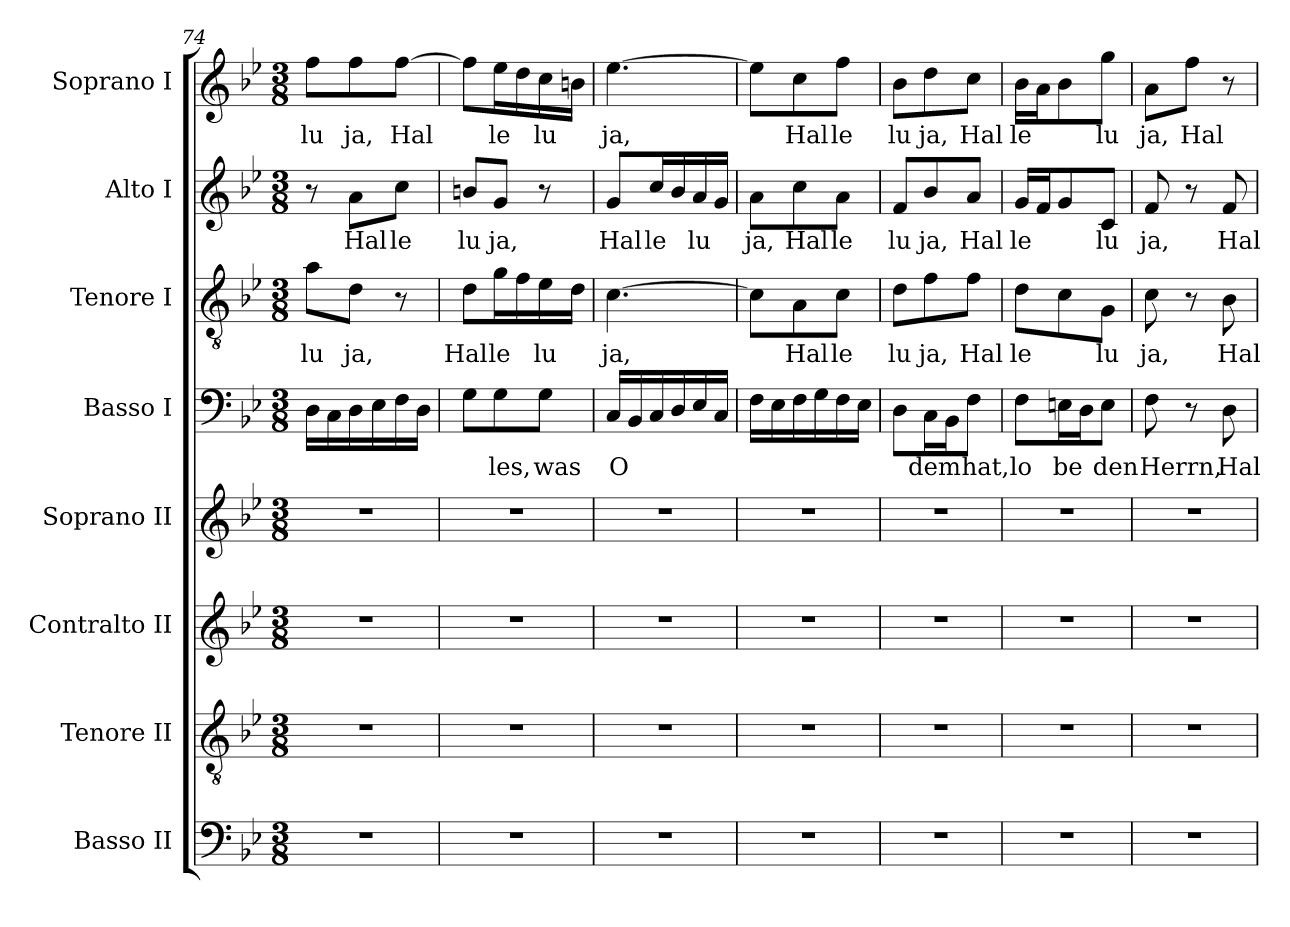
**kern	**kern	**kern	**kern	**kern	**text	**kern	**text	**kern	**text	**kern	**text
*part8	*part7	*part6	*part5	*part4	*part4	*part3	*part3	*part2	*part2	*part1	*part1
*staff8	*staff7	*staff6	*staff5	*staff4	*staff4	*staff3	*staff3	*staff2	*staff2	*staff1	*staff1
*I"Basso II	*I"Tenore II	*I"Contralto II	*I"Soprano II	*I"Basso I	*	*I"Tenore I	*	*I"Alto I	*	*I"Soprano I	*
*I'B II	*I'T II	*	*I'S II	*I'B I	*	*I'T I	*	*I'A I.	*	*I'S I	*
*clefF4	*clefGv2	*clefG2	*clefG2	*clefF4	*	*clefGv2	*	*clefG2	*	*clefG2	*
*k[b-e-]	*k[b-e-]	*k[b-e-]	*k[b-e-]	*k[b-e-]	*	*k[b-e-]	*	*k[b-e-]	*	*k[b-e-]	*
*M3/8	*M3/8	*M3/8	*M3/8	*M3/8	*	*M3/8	*	*M3/8	*	*M3/8	*
=74	=74	=74	=74	=74	=74	=74	=74	=74	=74	=74	=74
!	!	!	!	!	!	!	!LO:LY:b	!	!	!	!LO:LY:b
4.r	4.r	4.r	4.r	16D\LL	.	8a\L	lu	8r	.	8ff\L	lu
.	.	.	.	16C\	.	.	.	.	.	.	.
!	!	!	!	!	!	!	!LO:LY:b	!	!LO:LY:b	!	!LO:LY:b
.	.	.	.	16D\	.	8d\J	ja,	8a\L	Hal	8ff\	ja,
.	.	.	.	16E-\	.	.	.	.	.	.	.
!	!	!	!	!	!	!	!	!	!LO:LY:b	!	!LO:LY:b
.	.	.	.	16F\	.	8r	.	8cc\J	le	[8ff\J	Hal
.	.	.	.	16D\JJ	.	.	.	.	.	.	.
=75	=75	=75	=75	=75	=75	=75	=75	=75	=75	=75	=75
!	!	!	!	!	!	!	!LO:LY:b	!	!LO:LY:b	!	!
4.r	4.r	4.r	4.r	8G\L	.	8d\L	Hal	8bn/L	lu	8ff\L]	.
!	!	!	!	!	!LO:LY:b	!	!LO:LY:b	!	!LO:LY:b	!	!LO:LY:b
.	.	.	.	8G\	les,	16g\L	le	8g/J	ja,	16ee-\L	le
.	.	.	.	.	.	16f\	.	.	.	16dd\	.
!	!	!	!	!	!LO:LY:b	!	!LO:LY:b	!	!	!	!LO:LY:b
.	.	.	.	8G\J	was	16e-\	lu	8r	.	16cc\	lu
.	.	.	.	.	.	16d\JJ	.	.	.	16bn\JJ	.
=76	=76	=76	=76	=76	=76	=76	=76	=76	=76	=76	=76
!	!	!	!	!	!LO:LY:b	!	!LO:LY:b	!	!LO:LY:b	!	!LO:LY:b
4.r	4.r	4.r	4.r	16C/LL	O	[4.c\	ja,	8g/L	Hal	[4.ee-\	ja,
.	.	.	.	16BB-/	.	.	.	.	.	.	.
!	!	!	!	!	!	!	!	!	!LO:LY:b	!	!
.	.	.	.	16C/	.	.	.	16cc/L	le	.	.
.	.	.	.	16D/	.	.	.	16b-/	.	.	.
!	!	!	!	!	!	!	!	!	!LO:LY:b	!	!
.	.	.	.	16E-/	.	.	.	16a/	lu	.	.
.	.	.	.	16C/JJ	.	.	.	16g/JJ	.	.	.
=77	=77	=77	=77	=77	=77	=77	=77	=77	=77	=77	=77
!	!	!	!	!	!	!	!	!	!LO:LY:b	!	!
4.r	4.r	4.r	4.r	16F\LL	.	8c\L]	.	8a\L	ja,	8ee-\L]	.
.	.	.	.	16E-\	.	.	.	.	.	.	.
!	!	!	!	!	!	!	!LO:LY:b	!	!LO:LY:b	!	!LO:LY:b
.	.	.	.	16F\	.	8A\	Hal	8cc\	Hal	8cc\	Hal
.	.	.	.	16G\	.	.	.	.	.	.	.
!	!	!	!	!	!	!	!LO:LY:b	!	!LO:LY:b	!	!LO:LY:b
.	.	.	.	16F\	.	8c\J	le	8a\J	le	8ff\J	le
.	.	.	.	16E-\JJ	.	.	.	.	.	.	.
!!LO:PB:g=z
=78	=78	=78	=78	=78	=78	=78	=78	=78	=78	=78	=78
!	!	!	!	!	!	!	!LO:LY:b	!	!LO:LY:b	!	!LO:LY:b
4.r	4.r	4.r	4.r	8D\L	.	8d\L	lu	8f/L	lu	8b-\L	lu
!	!	!	!	!	!LO:LY:b	!	!LO:LY:b	!	!LO:LY:b	!	!LO:LY:b
.	.	.	.	16C\L	dem	8f\	ja,	8b-/	ja,	8dd\	ja,
.	.	.	.	16BB-\J	.	.	.	.	.	.	.
!	!	!	!	!	!LO:LY:b	!	!LO:LY:b	!	!LO:LY:b	!	!LO:LY:b
.	.	.	.	8F\J	hat,	8f\J	Hal	8a/J	Hal	8cc\J	Hal
=79	=79	=79	=79	=79	=79	=79	=79	=79	=79	=79	=79
!	!	!	!	!	!LO:LY:b	!	!LO:LY:b	!	!LO:LY:b	!	!LO:LY:b
4.r	4.r	4.r	4.r	8F\L	lo	8d\L	le	16g/LL	le	16b-\LL	le
.	.	.	.	.	.	.	.	16f/J	.	16a\J	.
!	!	!	!	!	!LO:LY:b	!	!	!	!	!	!
.	.	.	.	16En\L	be	8c\	.	8g/	.	8b-\	.
.	.	.	.	16D\J	.	.	.	.	.	.	.
!	!	!	!	!	!LO:LY:b	!	!LO:LY:b	!	!LO:LY:b	!	!LO:LY:b
.	.	.	.	8E\J	den	8G\J	lu	8c/J	lu	8gg\J	lu
=80	=80	=80	=80	=80	=80	=80	=80	=80	=80	=80	=80
!	!	!	!	!	!LO:LY:b	!	!LO:LY:b	!	!LO:LY:b	!	!LO:LY:b
4.r	4.r	4.r	4.r	8F\	Herrn,	8c\	ja,	8f/	ja,	8a\L	ja,
!	!	!	!	!	!	!	!	!	!	!	!LO:LY:b
.	.	.	.	8r	.	8r	.	8r	.	8ff\J	Hal
!	!	!	!	!	!LO:LY:b	!	!LO:LY:b	!	!LO:LY:b	!	!
.	.	.	.	8D\	Hal	8B-\	Hal	8f/	Hal	8r	.
=	=	=	=	=	=	=	=	=	=	=	=
*-	*-	*-	*-	*-	*-	*-	*-	*-	*-	*-	*-
